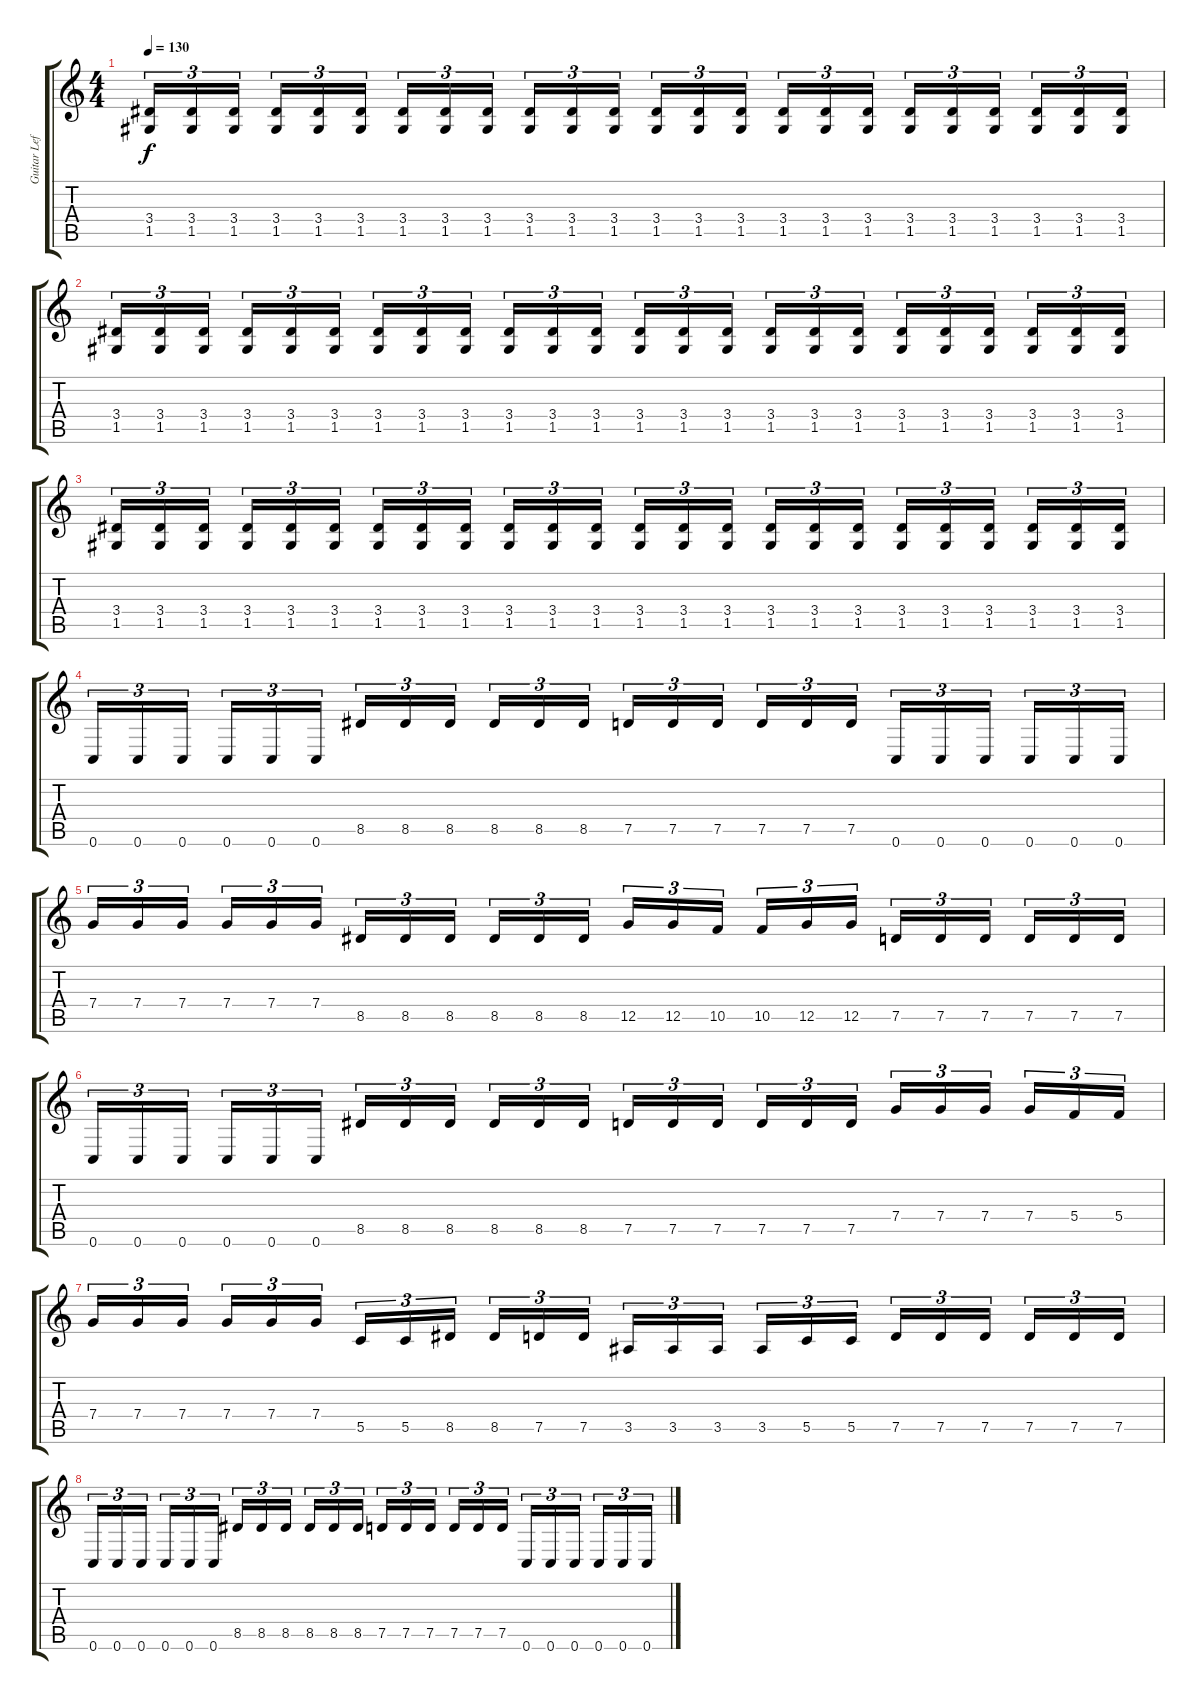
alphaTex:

\track ("Guitar Left - Jari Mäenpää " "Guitar Lef") {instrument distortionguitar}
\staff {score tabs}
\tuning (D4 A3 F3 C3 G2 C2) {hide}
\ts (4 4)
\tempo 130
\clef g2
\ks c
(3.4 1.5).16{tu (3 2) dy f} (3.4 1.5).16{tu (3 2)} (3.4 1.5).16{tu (3 2) beam splitsecondary} (3.4 1.5).16{tu (3 2)} (3.4 1.5).16{tu (3 2)} (3.4 1.5).16{tu (3 2)} (3.4 1.5).16{tu (3 2)} (3.4 1.5).16{tu (3 2)} (3.4 1.5).16{tu (3 2) beam splitsecondary} (3.4 1.5).16{tu (3 2)} (3.4 1.5).16{tu (3 2)} (3.4 1.5).16{tu (3 2)} (3.4 1.5).16{tu (3 2)} (3.4 1.5).16{tu (3 2)} (3.4 1.5).16{tu (3 2) beam splitsecondary} (3.4 1.5).16{tu (3 2)} (3.4 1.5).16{tu (3 2)} (3.4 1.5).16{tu (3 2)} (3.4 1.5).16{tu (3 2)} (3.4 1.5).16{tu (3 2)} (3.4 1.5).16{tu (3 2) beam splitsecondary} (3.4 1.5).16{tu (3 2)} (3.4 1.5).16{tu (3 2)} (3.4 1.5).16{tu (3 2)} |
(3.4 1.5).16{tu (3 2)} (3.4 1.5).16{tu (3 2)} (3.4 1.5).16{tu (3 2) beam splitsecondary} (3.4 1.5).16{tu (3 2)} (3.4 1.5).16{tu (3 2)} (3.4 1.5).16{tu (3 2)} (3.4 1.5).16{tu (3 2)} (3.4 1.5).16{tu (3 2)} (3.4 1.5).16{tu (3 2) beam splitsecondary} (3.4 1.5).16{tu (3 2)} (3.4 1.5).16{tu (3 2)} (3.4 1.5).16{tu (3 2)} (3.4 1.5).16{tu (3 2)} (3.4 1.5).16{tu (3 2)} (3.4 1.5).16{tu (3 2) beam splitsecondary} (3.4 1.5).16{tu (3 2)} (3.4 1.5).16{tu (3 2)} (3.4 1.5).16{tu (3 2)} (3.4 1.5).16{tu (3 2)} (3.4 1.5).16{tu (3 2)} (3.4 1.5).16{tu (3 2) beam splitsecondary} (3.4 1.5).16{tu (3 2)} (3.4 1.5).16{tu (3 2)} (3.4 1.5).16{tu (3 2)} |
(3.4 1.5).16{tu (3 2)} (3.4 1.5).16{tu (3 2)} (3.4 1.5).16{tu (3 2) beam splitsecondary} (3.4 1.5).16{tu (3 2)} (3.4 1.5).16{tu (3 2)} (3.4 1.5).16{tu (3 2)} (3.4 1.5).16{tu (3 2)} (3.4 1.5).16{tu (3 2)} (3.4 1.5).16{tu (3 2) beam splitsecondary} (3.4 1.5).16{tu (3 2)} (3.4 1.5).16{tu (3 2)} (3.4 1.5).16{tu (3 2)} (3.4 1.5).16{tu (3 2)} (3.4 1.5).16{tu (3 2)} (3.4 1.5).16{tu (3 2) beam splitsecondary} (3.4 1.5).16{tu (3 2)} (3.4 1.5).16{tu (3 2)} (3.4 1.5).16{tu (3 2)} (3.4 1.5).16{tu (3 2)} (3.4 1.5).16{tu (3 2)} (3.4 1.5).16{tu (3 2) beam splitsecondary} (3.4 1.5).16{tu (3 2)} (3.4 1.5).16{tu (3 2)} (3.4 1.5).16{tu (3 2)} |
0.6.16{tu (3 2)} 0.6.16{tu (3 2)} 0.6.16{tu (3 2) beam splitsecondary} 0.6.16{tu (3 2)} 0.6.16{tu (3 2)} 0.6.16{tu (3 2)} 8.5.16{tu (3 2)} 8.5.16{tu (3 2)} 8.5.16{tu (3 2) beam splitsecondary} 8.5.16{tu (3 2)} 8.5.16{tu (3 2)} 8.5.16{tu (3 2)} 7.5.16{tu (3 2)} 7.5.16{tu (3 2)} 7.5.16{tu (3 2) beam splitsecondary} 7.5.16{tu (3 2)} 7.5.16{tu (3 2)} 7.5.16{tu (3 2)} 0.6.16{tu (3 2)} 0.6.16{tu (3 2)} 0.6.16{tu (3 2) beam splitsecondary} 0.6.16{tu (3 2)} 0.6.16{tu (3 2)} 0.6.16{tu (3 2)} |
7.4.16{tu (3 2)} 7.4.16{tu (3 2)} 7.4.16{tu (3 2) beam splitsecondary} 7.4.16{tu (3 2)} 7.4.16{tu (3 2)} 7.4.16{tu (3 2)} 8.5.16{tu (3 2)} 8.5.16{tu (3 2)} 8.5.16{tu (3 2) beam splitsecondary} 8.5.16{tu (3 2)} 8.5.16{tu (3 2)} 8.5.16{tu (3 2)} 12.5.16{tu (3 2)} 12.5.16{tu (3 2)} 10.5.16{tu (3 2) beam splitsecondary} 10.5.16{tu (3 2)} 12.5.16{tu (3 2)} 12.5.16{tu (3 2)} 7.5.16{tu (3 2)} 7.5.16{tu (3 2)} 7.5.16{tu (3 2) beam splitsecondary} 7.5.16{tu (3 2)} 7.5.16{tu (3 2)} 7.5.16{tu (3 2)} |
0.6.16{tu (3 2)} 0.6.16{tu (3 2)} 0.6.16{tu (3 2) beam splitsecondary} 0.6.16{tu (3 2)} 0.6.16{tu (3 2)} 0.6.16{tu (3 2)} 8.5.16{tu (3 2)} 8.5.16{tu (3 2)} 8.5.16{tu (3 2) beam splitsecondary} 8.5.16{tu (3 2)} 8.5.16{tu (3 2)} 8.5.16{tu (3 2)} 7.5.16{tu (3 2)} 7.5.16{tu (3 2)} 7.5.16{tu (3 2) beam splitsecondary} 7.5.16{tu (3 2)} 7.5.16{tu (3 2)} 7.5.16{tu (3 2)} 7.4.16{tu (3 2)} 7.4.16{tu (3 2)} 7.4.16{tu (3 2) beam splitsecondary} 7.4.16{tu (3 2)} 5.4.16{tu (3 2)} 5.4.16{tu (3 2)} |
7.4.16{tu (3 2)} 7.4.16{tu (3 2)} 7.4.16{tu (3 2) beam splitsecondary} 7.4.16{tu (3 2)} 7.4.16{tu (3 2)} 7.4.16{tu (3 2)} 5.5.16{tu (3 2)} 5.5.16{tu (3 2)} 8.5.16{tu (3 2) beam splitsecondary} 8.5.16{tu (3 2)} 7.5.16{tu (3 2)} 7.5.16{tu (3 2)} 3.5.16{tu (3 2)} 3.5.16{tu (3 2)} 3.5.16{tu (3 2) beam splitsecondary} 3.5.16{tu (3 2)} 5.5.16{tu (3 2)} 5.5.16{tu (3 2)} 7.5.16{tu (3 2)} 7.5.16{tu (3 2)} 7.5.16{tu (3 2) beam splitsecondary} 7.5.16{tu (3 2)} 7.5.16{tu (3 2)} 7.5.16{tu (3 2)} |
0.6.16{tu (3 2)} 0.6.16{tu (3 2)} 0.6.16{tu (3 2) beam splitsecondary} 0.6.16{tu (3 2)} 0.6.16{tu (3 2)} 0.6.16{tu (3 2)} 8.5.16{tu (3 2)} 8.5.16{tu (3 2)} 8.5.16{tu (3 2) beam splitsecondary} 8.5.16{tu (3 2)} 8.5.16{tu (3 2)} 8.5.16{tu (3 2)} 7.5.16{tu (3 2)} 7.5.16{tu (3 2)} 7.5.16{tu (3 2) beam splitsecondary} 7.5.16{tu (3 2)} 7.5.16{tu (3 2)} 7.5.16{tu (3 2)} 0.6.16{tu (3 2)} 0.6.16{tu (3 2)} 0.6.16{tu (3 2) beam splitsecondary} 0.6.16{tu (3 2)} 0.6.16{tu (3 2)} 0.6.16{tu (3 2)}
